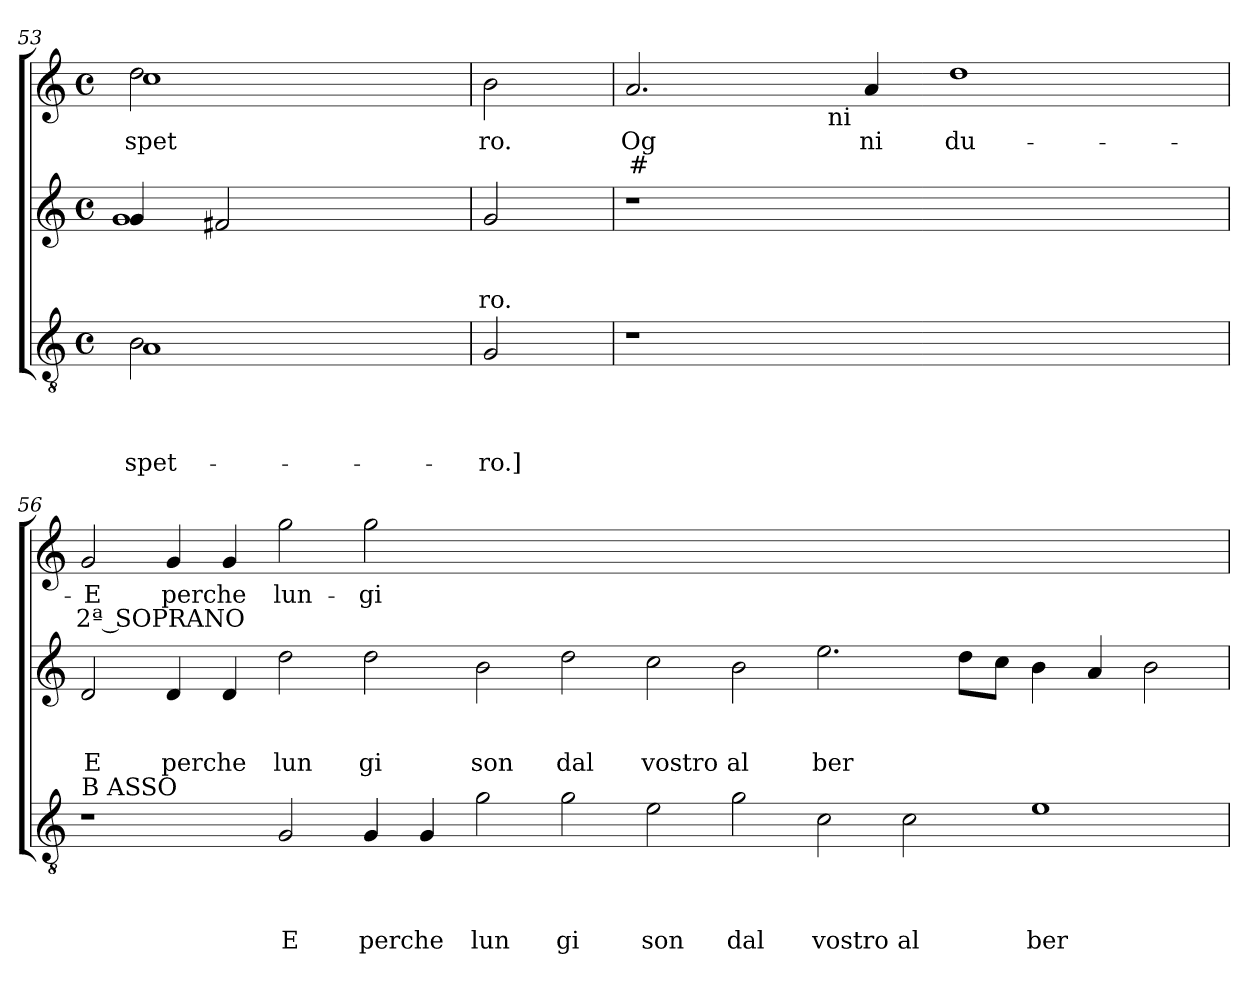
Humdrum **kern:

**kern	**text	**text	**text	**text	**kern	**text	**text	**text	**kern	**text	**text
*part3	*part3	*part3	*part3	*part3	*part2	*part2	*part2	*part2	*part1	*part1	*part1
*staff3	*staff3	*staff3	*staff3	*staff3	*staff2	*staff2	*staff2	*staff2	*staff1	*staff1	*staff1
*clefGv2	*	*	*	*	*clefG2	*	*	*	*clefG2	*	*
*k[]	*	*	*	*	*k[]	*	*	*	*k[]	*	*
*C:	*	*	*	*	*C:	*	*	*	*C:	*	*
*M4/4	*	*	*	*	*M4/4	*	*	*	*M4/4	*	*
*met(c)	*	*	*	*	*met(c)	*	*	*	*met(c)	*	*
=53	=53	=53	=53	=53	=53	=53	=53	=53	=53	=53	=53
!	!	!	!	!LO:LY:b	!	!	!	!	!	!	!
*^	*	*	*	*	*	*	*	*	*	*	*
!	!	!	!	!	!LO:LY:b	!	!	!	!	!	!LO:LY:b	!
*	*	*	*	*	*	*^	*	*	*	*^	*	*
!	!	!	!	!	!	!	!	!	!	!	!	!	!LO:LY:b	!
2B\	1A	.	.	.	spet-	4g/	1g	.	.	.	2dd\	1cc	spet	.
.	.	.	.	.	.	2f#X/	.	.	.	.	.	.	.	.
2ryy	.	.	.	.	.	.	.	.	.	.	2ryy	.	.	.
.	.	.	.	.	.	4ryy	.	.	.	.	.	.	.	.
*v	*v	*	*	*	*	*	*	*	*	*	*v	*v	*	*
*	*	*	*	*	*v	*v	*	*	*	*	*	*
=54	=54	=54	=54	=54	=54	=54	=54	=54	=54	=54	=54
!	!	!	!	!LO:LY:b	!	!	!	!LO:LY:b	!	!LO:LY:b	!
2G/	.	.	.	-ro.]	2g/	.	.	ro.	2b\	ro.	.
!!LO:PB:g=z
=55	=55	=55	=55	=55	=55	=55	=55	=55	=55	=55	=55
!	!	!	!	!	!	!	!	!	!LO:TX:b:t=Og	!	!
!	!	!	!	!	!	!	!	!	!	!LO:LY:b	!LO:LY:b
*	*	*	*	*	*	*	*	*	*^	*	*
1r	.	.	.	.	1r	.	.	.	2.a/	2ryy	Og	#
.	.	.	.	.	.	.	.	.	.	8.ryy	.	.
!	!	!	!	!	!	!	!	!	!	!LO:TX:b:t=ni	!	!
.	.	.	.	.	.	.	.	.	.	1ryy	.	.
!	!	!	!	!	!	!	!	!	!	!	!LO:LY:b	!
.	.	.	.	.	.	.	.	.	4a/	.	ni	.
!	!	!	!	!	!	!	!	!	!	!	!LO:LY:b	!
1ryy	.	.	.	.	1ryy	.	.	.	1dd	.	du-	.
.	.	.	.	.	.	.	.	.	.	4ryy	.	.
.	.	.	.	.	.	.	.	.	.	16ryy	.	.
!!LO:LB:g=z
=56	=56	=56	=56	=56	=56	=56	=56	=56	=56	=56	=56	=56
!	!	!	!	!	!	!	!	!	!LO:TX:b:t=.	!	!	!
!	!	!	!	!	!	!	!	!	!LO:TX:b:t=.	!	!	!
!	!	!	!	!	!	!	!	!	!LO:TX:b:t=Quarta, & Vltima parte.\n            P° S OPRANO .	!	!	!
!	!	!	!	!	!	!	!	!	!LO:TX:a:i:t=8	!	!	!
!	!	!	!	!	!	!	!	!	!LO:TX:a:t=Og   ni	!	!	!
!LO:TX:a:t=B ASSO	!	!	!	!	!	!	!	!	!	!	!	!
!	!	!	!	!	!	!	!	!LO:LY:b	!	!	!LO:LY:b	!LO:LY:b
*	*	*	*	*	*	*	*	*	*v	*v	*	*
1r	.	.	.	.	2d/	.	.	E	2g/	-E	2ª SOPRANO
!	!	!	!	!	!	!	!	!LO:LY:b	!	!LO:LY:b	!
.	.	.	.	.	4d/	.	.	perche	4g/	perche	.
.	.	.	.	.	4d/	.	.	.	4g/	.	.
!	!	!	!	!LO:LY:b	!	!	!	!LO:LY:b	!	!LO:LY:b	!
2G/	.	.	.	E	2dd\	.	.	lun	2gg\	lun-	.
!	!	!	!	!LO:LY:b	!	!	!	!LO:LY:b	!	!LO:LY:b	!
4G/	.	.	.	perche	2dd\	.	.	gi	2gg\	-gi	.
4G/	.	.	.	.	.	.	.	.	.	.	.
!	!	!	!	!LO:LY:b	!	!	!	!LO:LY:b	!	!	!
2g\	.	.	.	lun	2b\	.	.	son	00ryy	.	.
!	!	!	!	!LO:LY:b	!	!	!	!LO:LY:b	!	!	!
2g\	.	.	.	gi	2dd\	.	.	dal	.	.	.
!	!	!	!	!LO:LY:b	!	!	!	!LO:LY:b	!	!	!
2e\	.	.	.	son	2cc\	.	.	vostro	.	.	.
!	!	!	!	!LO:LY:b	!	!	!	!LO:LY:b	!	!	!
2g\	.	.	.	dal	2b\	.	.	al	.	.	.
!	!	!	!	!LO:LY:b	!	!	!	!LO:LY:b	!	!	!
2c\	.	.	.	vostro	2.ee\	.	.	ber	.	.	.
!	!	!	!	!LO:LY:b	!	!	!	!	!	!	!
2c\	.	.	.	al	.	.	.	.	.	.	.
.	.	.	.	.	8dd\L	.	.	.	.	.	.
.	.	.	.	.	8cc\J	.	.	.	.	.	.
!	!	!	!	!LO:LY:b	!	!	!	!	!	!	!
1e	.	.	.	ber	4b\	.	.	.	.	.	.
.	.	.	.	.	4a/	.	.	.	.	.	.
.	.	.	.	.	2b\	.	.	.	.	.	.
=	=	=	=	=	=	=	=	=	=	=	=
*-	*-	*-	*-	*-	*-	*-	*-	*-	*-	*-	*-
